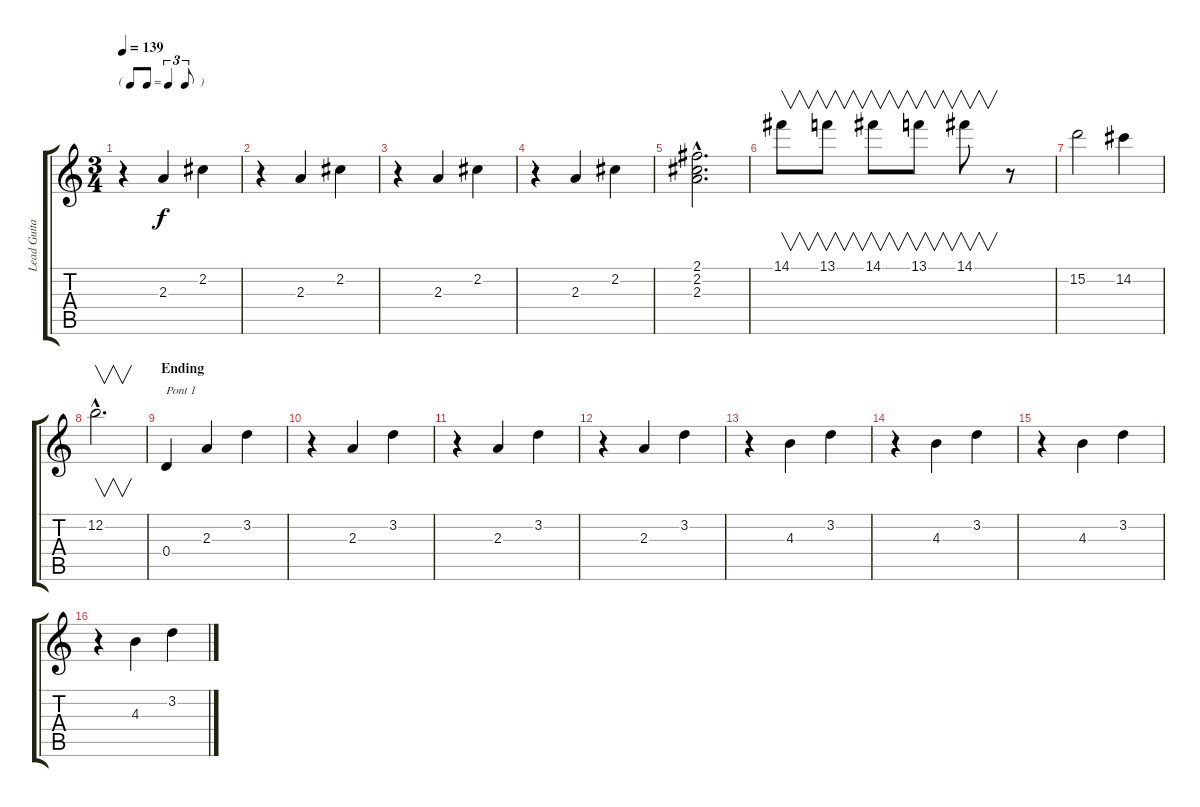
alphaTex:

\track ("Lead Guitar" "Lead Guita") {instrument electricguitarjazz}
\staff {score tabs}
\tuning (E4 B3 G3 D3 A2 E2) {hide}
\ts (3 4)
\tf triplet8th
\tempo 139
\clef g2
\ks c
r.4{dy f} 2.3.4 2.2.4 |
r.4 2.3.4 2.2.4 |
r.4 2.3.4 2.2.4 |
r.4 2.3.4 2.2.4 |
(2.1{hac} 2.2{hac} 2.3{hac}).2{d} |
14.1.8{v} 13.1.8{v} 14.1.8{v} 13.1.8{v} 14.1.8{v} r.8 |
15.2.2 14.2.4 |
12.2{hac}.2{v d} |
\section ("" "Ending")
0.4.4{txt "Pont 1"} 2.3.4 3.2.4 |
r.4 2.3.4 3.2.4 |
r.4 2.3.4 3.2.4 |
r.4 2.3.4 3.2.4 |
r.4 4.3.4 3.2.4 |
r.4 4.3.4 3.2.4 |
r.4 4.3.4 3.2.4 |
r.4 4.3.4 3.2.4
